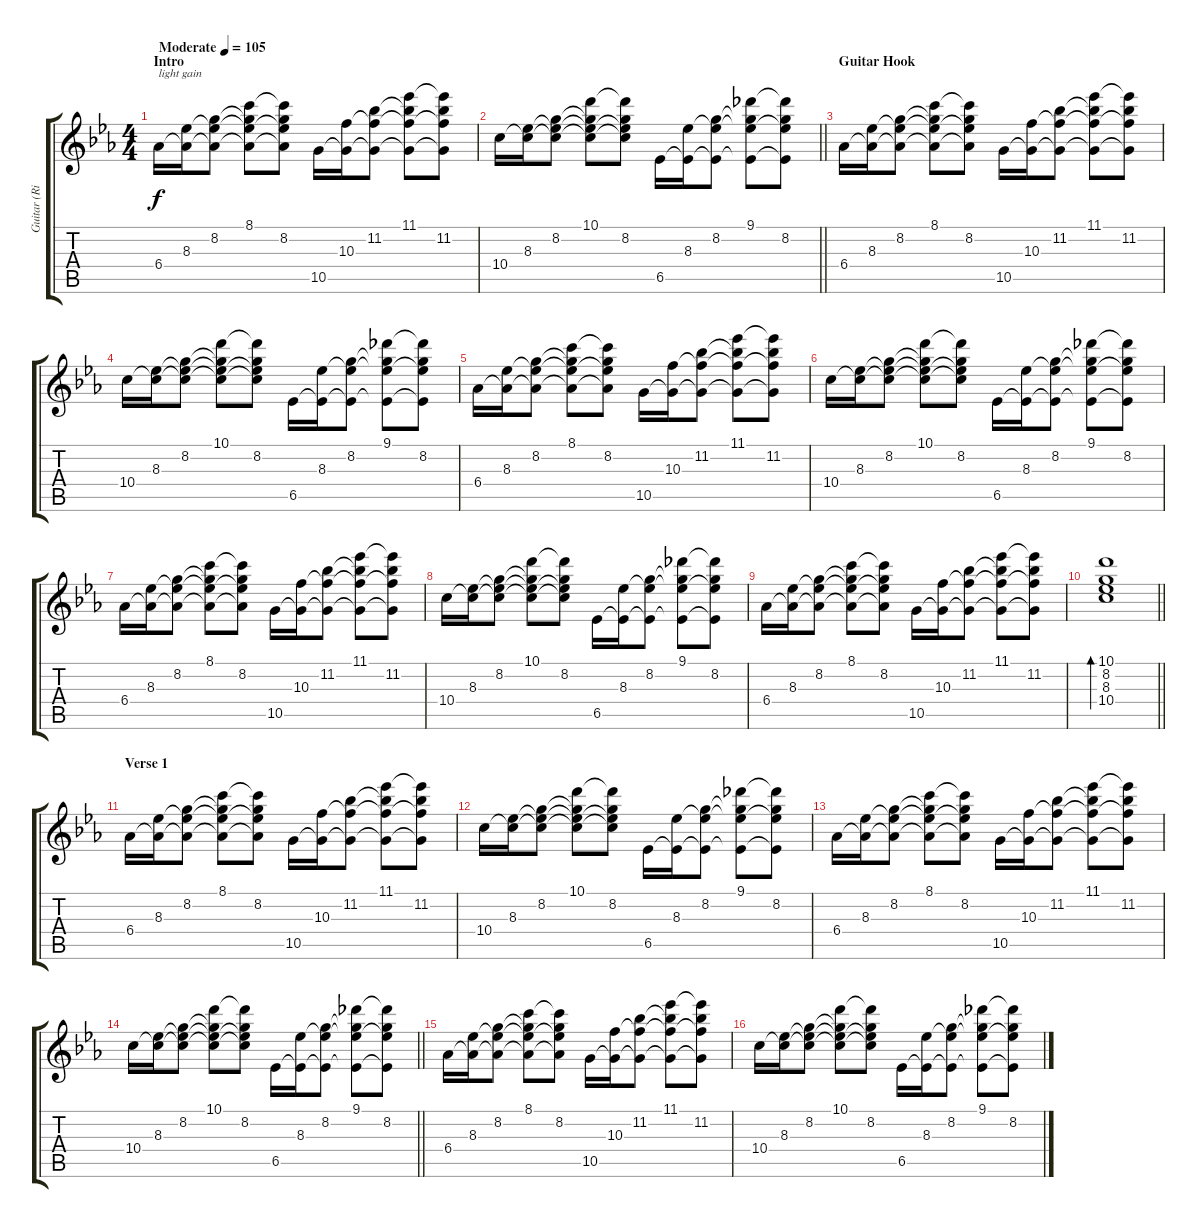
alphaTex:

\track ("Guitar (Right)" "Guitar (Ri") {instrument overdrivenguitar}
\staff {score tabs}
\tuning (E4 B3 G3 D3 A2 E2) {hide}
\ts (4 4)
\section ("" "Intro")
\tempo (105 "Moderate")
\clef g2
\ks eb
6.4.16{txt "light gain" dy f instrument overdrivenguitar} (8.3 6.4{t}).16 (8.2 8.3{t} 6.4{t}).8 (8.1 8.2{t} 8.3{t} 6.4{t}).8 (8.1{t} 8.2 8.3{t} 6.4{t}).8 10.5.16 (10.3 10.5{t}).16 (11.2 10.3{t} 10.5{t}).8 (11.1 11.2{t} 10.3{t} 10.5{t}).8 (11.1{t} 11.2 10.3{t} 10.5{t}).8 |
\barLineRight lightlight
10.4.16 (8.3 10.4{t}).16 (8.2 8.3{t} 10.4{t}).8 (10.1 8.2{t} 8.3{t} 10.4{t}).8 (10.1{t} 8.2 8.3{t} 10.4{t}).8 6.5.16 (8.3 6.5{t}).16 (8.2 8.3{t} 6.5{t}).8 (9.1 8.2{t} 8.3{t} 6.5{t}).8 (9.1{t} 8.2 8.3{t} 6.5{t}).8 |
\section ("" "Guitar Hook")
6.4.16 (8.3 6.4{t}).16 (8.2 8.3{t} 6.4{t}).8 (8.1 8.2{t} 8.3{t} 6.4{t}).8 (8.1{t} 8.2 8.3{t} 6.4{t}).8 10.5.16 (10.3 10.5{t}).16 (11.2 10.3{t} 10.5{t}).8 (11.1 11.2{t} 10.3{t} 10.5{t}).8 (11.1{t} 11.2 10.3{t} 10.5{t}).8 |
10.4.16 (8.3 10.4{t}).16 (8.2 8.3{t} 10.4{t}).8 (10.1 8.2{t} 8.3{t} 10.4{t}).8 (10.1{t} 8.2 8.3{t} 10.4{t}).8 6.5.16 (8.3 6.5{t}).16 (8.2 8.3{t} 6.5{t}).8 (9.1 8.2{t} 8.3{t} 6.5{t}).8 (9.1{t} 8.2 8.3{t} 6.5{t}).8 |
6.4.16 (8.3 6.4{t}).16 (8.2 8.3{t} 6.4{t}).8 (8.1 8.2{t} 8.3{t} 6.4{t}).8 (8.1{t} 8.2 8.3{t} 6.4{t}).8 10.5.16 (10.3 10.5{t}).16 (11.2 10.3{t} 10.5{t}).8 (11.1 11.2{t} 10.3{t} 10.5{t}).8 (11.1{t} 11.2 10.3{t} 10.5{t}).8 |
10.4.16 (8.3 10.4{t}).16 (8.2 8.3{t} 10.4{t}).8 (10.1 8.2{t} 8.3{t} 10.4{t}).8 (10.1{t} 8.2 8.3{t} 10.4{t}).8 6.5.16 (8.3 6.5{t}).16 (8.2 8.3{t} 6.5{t}).8 (9.1 8.2{t} 8.3{t} 6.5{t}).8 (9.1{t} 8.2 8.3{t} 6.5{t}).8 |
6.4.16 (8.3 6.4{t}).16 (8.2 8.3{t} 6.4{t}).8 (8.1 8.2{t} 8.3{t} 6.4{t}).8 (8.1{t} 8.2 8.3{t} 6.4{t}).8 10.5.16 (10.3 10.5{t}).16 (11.2 10.3{t} 10.5{t}).8 (11.1 11.2{t} 10.3{t} 10.5{t}).8 (11.1{t} 11.2 10.3{t} 10.5{t}).8 |
10.4.16 (8.3 10.4{t}).16 (8.2 8.3{t} 10.4{t}).8 (10.1 8.2{t} 8.3{t} 10.4{t}).8 (10.1{t} 8.2 8.3{t} 10.4{t}).8 6.5.16 (8.3 6.5{t}).16 (8.2 8.3{t} 6.5{t}).8 (9.1 8.2{t} 8.3{t} 6.5{t}).8 (9.1{t} 8.2 8.3{t} 6.5{t}).8 |
6.4.16 (8.3 6.4{t}).16 (8.2 8.3{t} 6.4{t}).8 (8.1 8.2{t} 8.3{t} 6.4{t}).8 (8.1{t} 8.2 8.3{t} 6.4{t}).8 10.5.16 (10.3 10.5{t}).16 (11.2 10.3{t} 10.5{t}).8 (11.1 11.2{t} 10.3{t} 10.5{t}).8 (11.1{t} 11.2 10.3{t} 10.5{t}).8 |
\barLineRight lightlight
(10.1 8.2 8.3 10.4).1{bd 240} |
\section ("" "Verse 1")
6.4.16 (8.3 6.4{t}).16 (8.2 8.3{t} 6.4{t}).8 (8.1 8.2{t} 8.3{t} 6.4{t}).8 (8.1{t} 8.2 8.3{t} 6.4{t}).8 10.5.16 (10.3 10.5{t}).16 (11.2 10.3{t} 10.5{t}).8 (11.1 11.2{t} 10.3{t} 10.5{t}).8 (11.1{t} 11.2 10.3{t} 10.5{t}).8 |
10.4.16 (8.3 10.4{t}).16 (8.2 8.3{t} 10.4{t}).8 (10.1 8.2{t} 8.3{t} 10.4{t}).8 (10.1{t} 8.2 8.3{t} 10.4{t}).8 6.5.16 (8.3 6.5{t}).16 (8.2 8.3{t} 6.5{t}).8 (9.1 8.2{t} 8.3{t} 6.5{t}).8 (9.1{t} 8.2 8.3{t} 6.5{t}).8 |
6.4.16 (8.3 6.4{t}).16 (8.2 8.3{t} 6.4{t}).8 (8.1 8.2{t} 8.3{t} 6.4{t}).8 (8.1{t} 8.2 8.3{t} 6.4{t}).8 10.5.16 (10.3 10.5{t}).16 (11.2 10.3{t} 10.5{t}).8 (11.1 11.2{t} 10.3{t} 10.5{t}).8 (11.1{t} 11.2 10.3{t} 10.5{t}).8 |
\barLineRight lightlight
10.4.16 (8.3 10.4{t}).16 (8.2 8.3{t} 10.4{t}).8 (10.1 8.2{t} 8.3{t} 10.4{t}).8 (10.1{t} 8.2 8.3{t} 10.4{t}).8 6.5.16 (8.3 6.5{t}).16 (8.2 8.3{t} 6.5{t}).8 (9.1 8.2{t} 8.3{t} 6.5{t}).8 (9.1{t} 8.2 8.3{t} 6.5{t}).8 |
6.4.16 (8.3 6.4{t}).16 (8.2 8.3{t} 6.4{t}).8 (8.1 8.2{t} 8.3{t} 6.4{t}).8 (8.1{t} 8.2 8.3{t} 6.4{t}).8 10.5.16 (10.3 10.5{t}).16 (11.2 10.3{t} 10.5{t}).8 (11.1 11.2{t} 10.3{t} 10.5{t}).8 (11.1{t} 11.2 10.3{t} 10.5{t}).8 |
10.4.16 (8.3 10.4{t}).16 (8.2 8.3{t} 10.4{t}).8 (10.1 8.2{t} 8.3{t} 10.4{t}).8 (10.1{t} 8.2 8.3{t} 10.4{t}).8 6.5.16 (8.3 6.5{t}).16 (8.2 8.3{t} 6.5{t}).8 (9.1 8.2{t} 8.3{t} 6.5{t}).8 (9.1{t} 8.2 8.3{t} 6.5{t}).8
